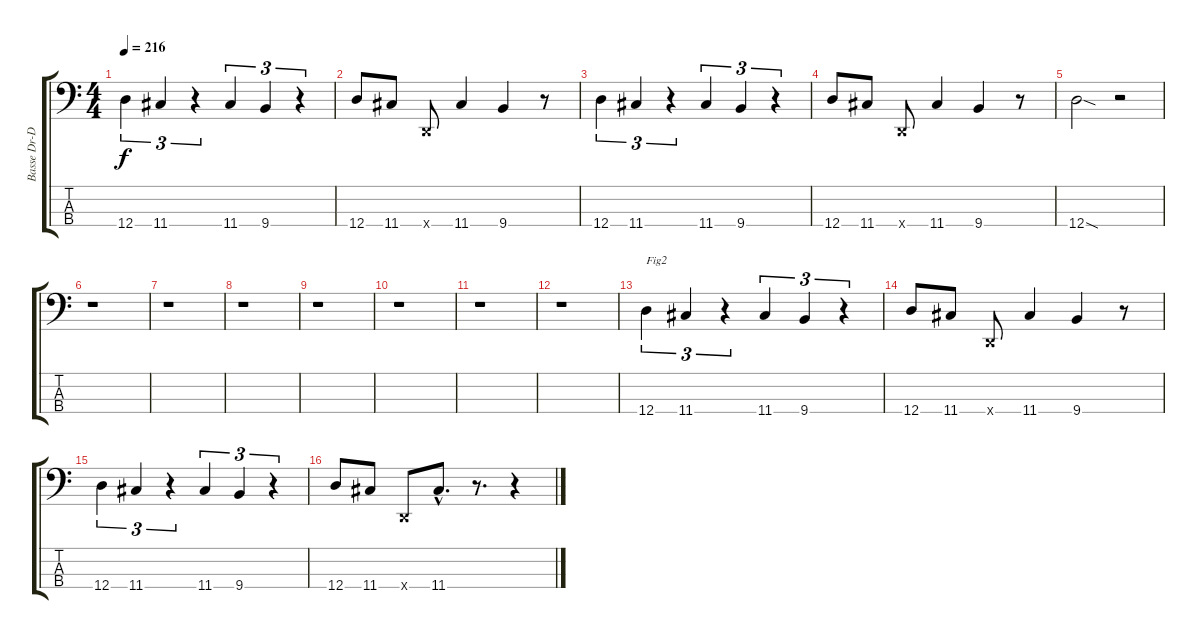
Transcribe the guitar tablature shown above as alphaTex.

\track ("Basse Dr-D" "Basse Dr-D") {instrument electricbasspick}
\staff {score tabs}
\tuning (G2 D2 A1 D1) {hide}
\ts (4 4)
\tempo 216
\clef f4
\ks c
12.4.4{tu (3 2) dy f} 11.4.4{tu (3 2)} r.4{tu (3 2)} 11.4.4{tu (3 2)} 9.4.4{tu (3 2)} r.4{tu (3 2)} |
12.4.8 11.4.8 0.4{x}.8 11.4.4 9.4.4 r.8 |
12.4.4{tu (3 2)} 11.4.4{tu (3 2)} r.4{tu (3 2)} 11.4.4{tu (3 2)} 9.4.4{tu (3 2)} r.4{tu (3 2)} |
12.4.8 11.4.8 0.4{x}.8 11.4.4 9.4.4 r.8 |
12.4{sod}.2 r.2 |
r.1 |
r.1 |
r.1 |
r.1 |
r.1 |
r.1 |
r.1 |
12.4.4{tu (3 2) txt "Fig2"} 11.4.4{tu (3 2)} r.4{tu (3 2)} 11.4.4{tu (3 2)} 9.4.4{tu (3 2)} r.4{tu (3 2)} |
12.4.8 11.4.8 0.4{x}.8 11.4.4 9.4.4 r.8 |
12.4.4{tu (3 2)} 11.4.4{tu (3 2)} r.4{tu (3 2)} 11.4.4{tu (3 2)} 9.4.4{tu (3 2)} r.4{tu (3 2)} |
12.4.8 11.4.8 0.4{x}.8 11.4{hac}.8{d} r.8{d} r.4
